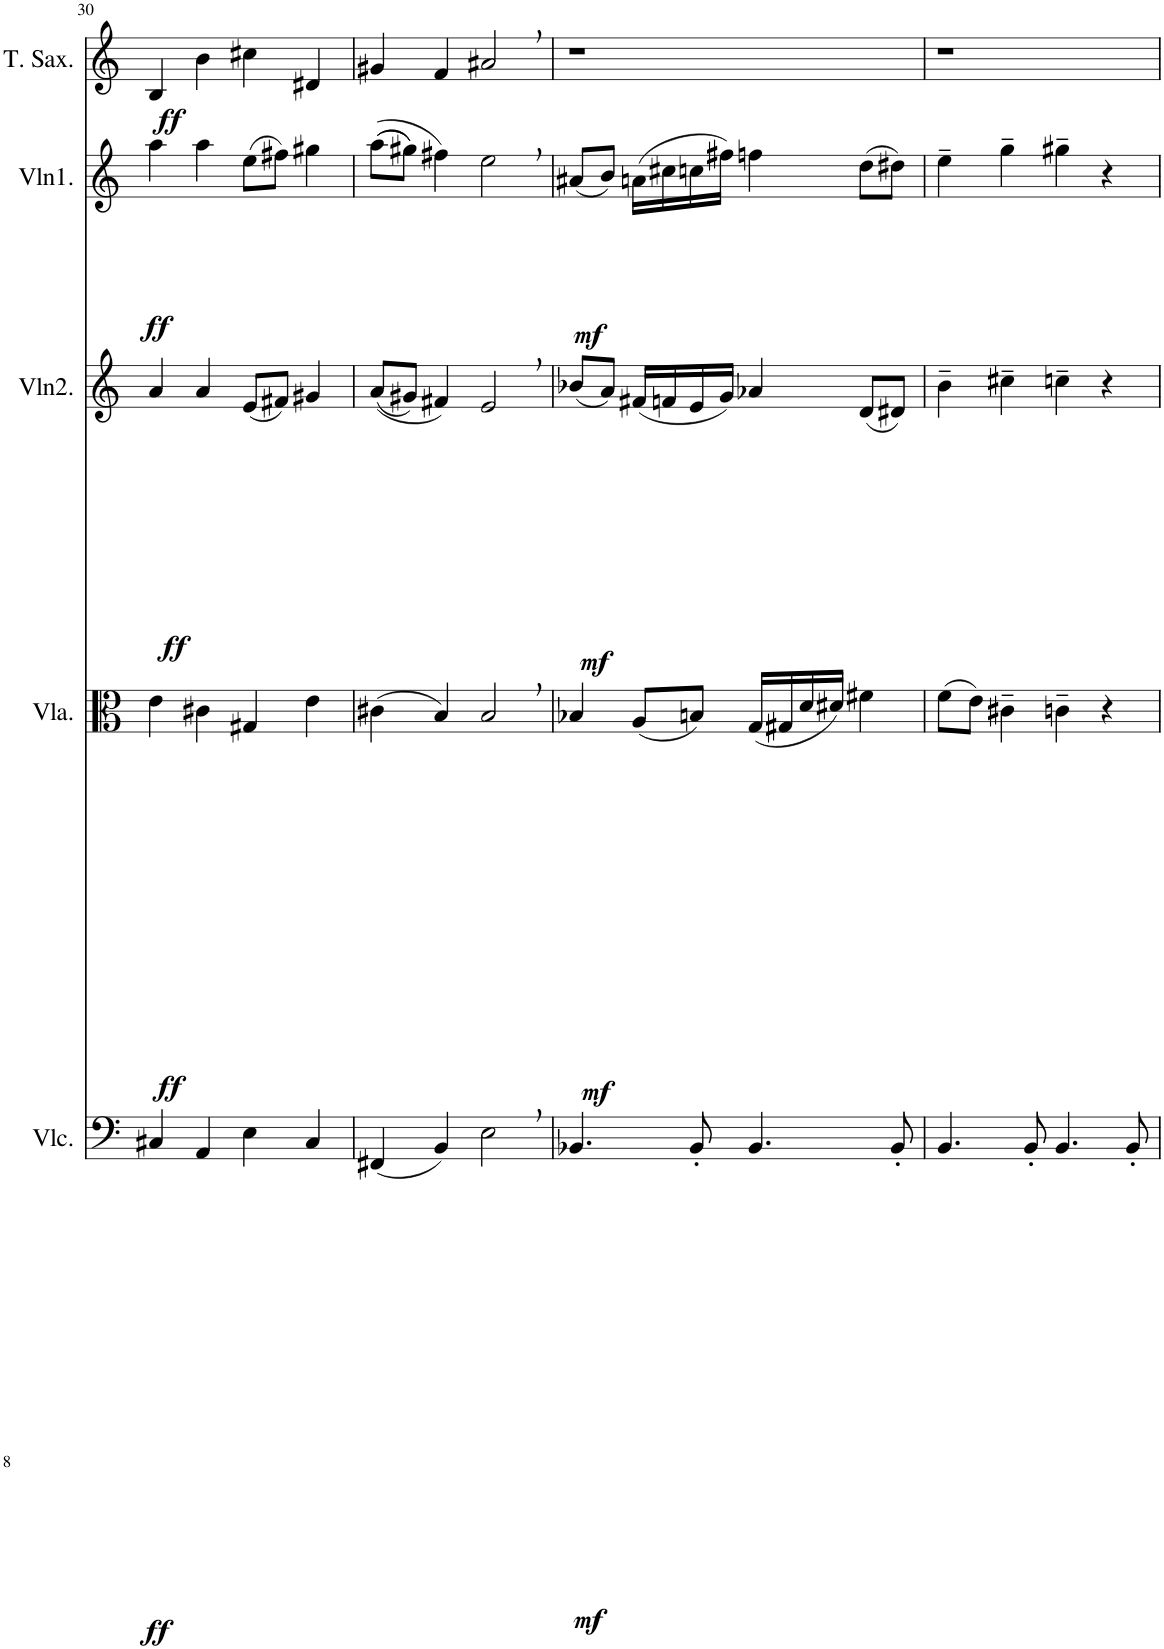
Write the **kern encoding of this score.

**kern	**dynam	**kern	**dynam	**kern	**dynam	**kern	**dynam	**kern	**dynam
*part5	*part5	*part4	*part4	*part3	*part3	*part2	*part2	*part1	*part1
*staff5	*staff5	*staff4	*staff4	*staff3	*staff3	*staff2	*staff2	*staff1	*staff1
*I"Violoncello	*	*I"Viola	*	*I"Violin 2	*	*I"Violin 1	*	*I"Tenor Sax	*
*I'Vlc.	*	*I'Vla.	*	*I'Vln2.	*	*I'Vln1.	*	*I'T. Sax.	*
!!LO:PB:g=z
*clefF4	*	*clefC3	*	*clefG2	*	*clefG2	*	*clefG2	*
*	*	*	*	*	*	*	*	*Trd8c14	*
*k[]	*	*k[]	*	*k[]	*	*k[]	*	*k[]	*
*M4/4	*	*M4/4	*	*M4/4	*	*M4/4	*	*M4/4	*
=30	=30	=30	=30	=30	=30	=30	=30	=30	=30
!	!LO:DY:b	!	!LO:DY:b	!	!LO:DY:b	!	!LO:DY:b	!	!LO:DY:b
4C#X/	ff	4e\	ff	4a/	ff	4aa\	ff	4B/	ff
4AA/	.	4c#X\	.	4a/	.	4aa\	.	4b\	.
4E\	.	4G#X/	.	(8e/L	.	(8ee\L	.	4cc#X\	.
.	.	.	.	8f#X/J)	.	8ff#X\J)	.	.	.
4C#/	.	4e\	.	4g#X/	.	4gg#X\	.	4d#X/	.
=31	=31	=31	=31	=31	=31	=31	=31	=31	=31
(4FF#X/	.	(4c#X\	.	((8a/L	.	(((8aa\L	.	4g#X/	.
.	.	.	.	8g#X/J)	.	8gg#X\J))	.	.	.
4BB/)	.	4B/)	.	4f#X/)	.	4ff#X\)	.	4f/	.
2E,\	.	2B,/	.	2e,/	.	2ee,\	.	2a#X,/	.
=32	=32	=32	=32	=32	=32	=32	=32	=32	=32
!	!LO:DY:b	!	!LO:DY:b	!	!LO:DY:b	!	!LO:DY:b	!	!
4.BB-X/	mf	4B-X/	mf	(8b-X/L	mf	(8a#X/L	mf	1r	.
.	.	.	.	8a/J)	.	8b/J)	.	.	.
.	.	(8A/L	.	(16f#X/LL	.	(16an\LL	.	.	.
.	.	.	.	16fn/	.	16cc#X\	.	.	.
8BB-'/	.	8Bn/J)	.	16e/	.	16ccn\	.	.	.
.	.	.	.	16g/JJ)	.	16ff#X\JJ)	.	.	.
4.BB-/	.	(16G/LL	.	4a-X/	.	4ffn\	.	.	.
.	.	16G#X/	.	.	.	.	.	.	.
.	.	16d/	.	.	.	.	.	.	.
.	.	16d#X/JJ)	.	.	.	.	.	.	.
.	.	4f#X\	.	(8d/L	.	(8dd\L	.	.	.
8BB-'/	.	.	.	8d#X/J)	.	8dd#X\J)	.	.	.
=33	=33	=33	=33	=33	=33	=33	=33	=33	=33
4.BB/	.	(8f\L	.	4b~\	.	4ee~\	.	1r	.
.	.	8e\J)	.	.	.	.	.	.	.
.	.	4c#X~\	.	4cc#X~\	.	4gg~\	.	.	.
8BB'/	.	.	.	.	.	.	.	.	.
4.BB/	.	4cn~\	.	4ccn~\	.	4gg#X~\	.	.	.
.	.	4r	.	4r	.	4r	.	.	.
8BB'/	.	.	.	.	.	.	.	.	.
=	=	=	=	=	=	=	=	=	=
*-	*-	*-	*-	*-	*-	*-	*-	*-	*-
